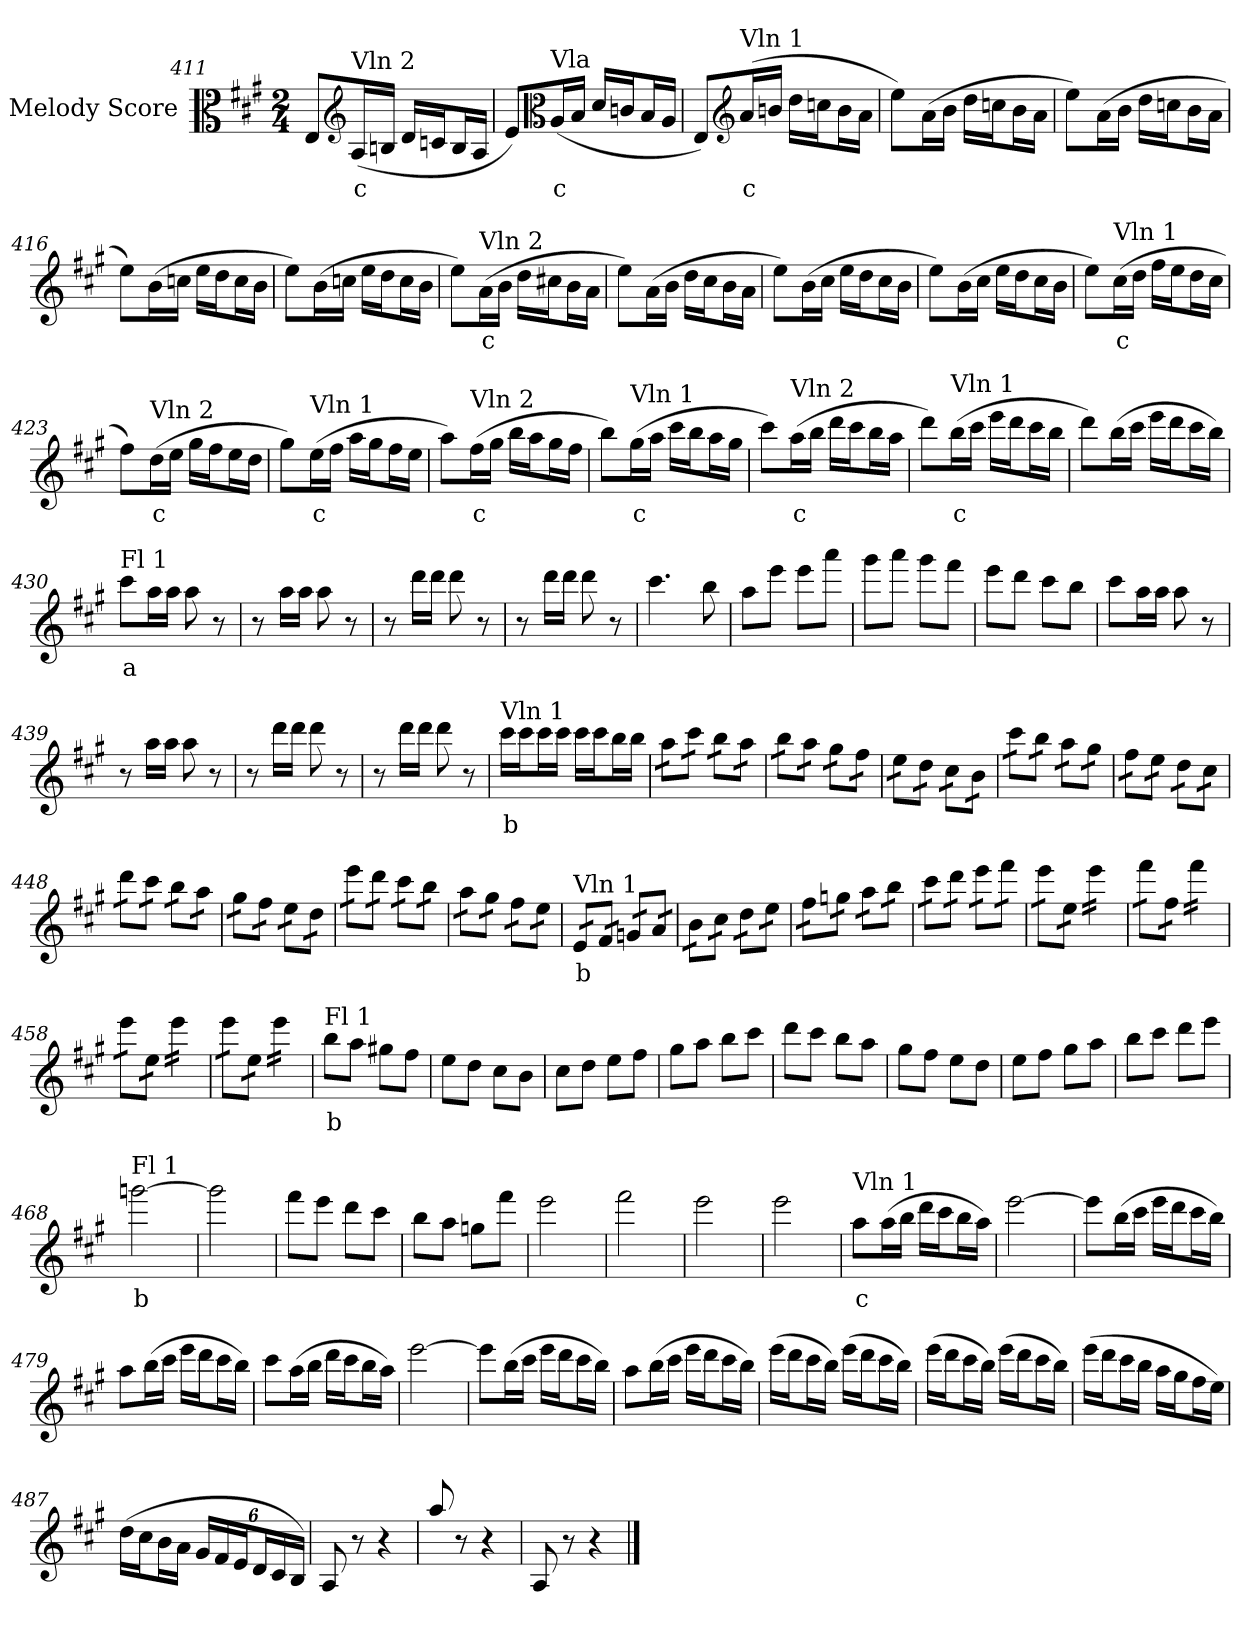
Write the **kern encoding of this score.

**kern	**text
*part1	*part1
*staff1	*staff1
*I"Melody Score	*
*clefC3	*
*k[f#c#g#]	*
*M2/4	*
=411	=411
8E/L	.
*clefG2	*
!LO:TX:a:t=Vln 2	!
!	!LO:LY:b:color=#FF0000
(16A/L	c
16Bn/JJ	.
16d/LL	.
16cn/J	.
16B/L	.
16A/JJ	.
=412	=412
8e/L)	.
*clefC3	*
!LO:TX:a:t=Vla	!
!	!LO:LY:b:color=#FF0000
(16A/L	c
16B/JJ	.
16d/LL	.
16cn/J	.
16B/L	.
16A/JJ	.
=413	=413
8E/L)	.
*clefG2	*
!LO:TX:a:t=Vln 1	!
!	!LO:LY:b:color=#FF0000
(16a/L	c
16bn/JJ	.
16dd\LL	.
16ccn\J	.
16b\L	.
16a\JJ	.
=414	=414
8ee\L)	.
(16a\L	.
16b\JJ	.
16dd\LL	.
16ccn\J	.
16b\L	.
16a\JJ	.
=415	=415
8ee\L)	.
(16a\L	.
16b\JJ	.
16dd\LL	.
16ccn\J	.
16b\L	.
16a\JJ	.
=416	=416
8ee\L)	.
(16b\L	.
16ccn\JJ	.
16ee\LL	.
16dd\J	.
16cc\L	.
16b\JJ	.
=417	=417
8ee\L)	.
(16b\L	.
16ccn\JJ	.
16ee\LL	.
16dd\J	.
16cc\L	.
16b\JJ	.
=418	=418
8ee\L)	.
!LO:TX:a:t=Vln 2	!
!	!LO:LY:b:color=#FF0000
(16a\L	c
16b\JJ	.
16dd\LL	.
16cc#X\J	.
16b\L	.
16a\JJ	.
=419	=419
8ee\L)	.
(16a\L	.
16b\JJ	.
16dd\LL	.
16cc#\J	.
16b\L	.
16a\JJ	.
=420	=420
8ee\L)	.
(16b\L	.
16cc#\JJ	.
16ee\LL	.
16dd\J	.
16cc#\L	.
16b\JJ	.
=421	=421
8ee\L)	.
(16b\L	.
16cc#\JJ	.
16ee\LL	.
16dd\J	.
16cc#\L	.
16b\JJ	.
=422	=422
8ee\L)	.
!LO:TX:a:t=Vln 1	!
!	!LO:LY:b:color=#FF0000
(16cc#\L	c
16dd\JJ	.
16ff#\LL	.
16ee\J	.
16dd\L	.
16cc#\JJ	.
=423	=423
8ff#\L)	.
!LO:TX:a:t=Vln 2	!
!	!LO:LY:b:color=#FF0000
(16dd\L	c
16ee\JJ	.
16gg#\LL	.
16ff#\J	.
16ee\L	.
16dd\JJ	.
=424	=424
8gg#\L)	.
!LO:TX:a:t=Vln 1	!
!	!LO:LY:b:color=#FF0000
(16ee\L	c
16ff#\JJ	.
16aa\LL	.
16gg#\J	.
16ff#\L	.
16ee\JJ	.
=425	=425
8aa\L)	.
!LO:TX:a:t=Vln 2	!
!	!LO:LY:b:color=#FF0000
(16ff#\L	c
16gg#\JJ	.
16bb\LL	.
16aa\J	.
16gg#\L	.
16ff#\JJ	.
=426	=426
8bb\L)	.
!LO:TX:a:t=Vln 1	!
!	!LO:LY:b:color=#FF0000
(16gg#\L	c
16aa\JJ	.
16ccc#\LL	.
16bb\J	.
16aa\L	.
16gg#\JJ	.
=427	=427
8ccc#\L)	.
!LO:TX:a:t=Vln 2	!
!	!LO:LY:b:color=#FF0000
(16aa\L	c
16bb\JJ	.
16ddd\LL	.
16ccc#\J	.
16bb\L	.
16aa\JJ	.
=428	=428
8ddd\L)	.
!LO:TX:a:t=Vln 1	!
!	!LO:LY:b:color=#FF0000
(16bb\L	c
16ccc#\JJ	.
16eee\LL	.
16ddd\J	.
16ccc#\L	.
16bb\JJ	.
=429	=429
8ddd\L)	.
(16bb\L	.
16ccc#\JJ	.
16eee\LL	.
16ddd\J	.
16ccc#\L	.
16bb\JJ)	.
=430	=430
!LO:TX:a:t=Fl 1	!
!	!LO:LY:b:color=#FF0000
8ccc#\L	a
16aa\L	.
16aa\JJ	.
8aa\	.
8r	.
=431	=431
8r	.
16aa\LL	.
16aa\JJ	.
8aa\	.
8r	.
=432	=432
8r	.
16ddd\LL	.
16ddd\JJ	.
8ddd\	.
8r	.
=433	=433
8r	.
16ddd\LL	.
16ddd\JJ	.
8ddd\	.
8r	.
=434	=434
4.ccc#\	.
8bb\	.
=435	=435
8aa\L	.
8eee\J	.
8eee\L	.
8aaa\J	.
=436	=436
8ggg#\L	.
8aaa\J	.
8ggg#\L	.
8fff#\J	.
=437	=437
8eee\L	.
8ddd\J	.
8ccc#\L	.
8bb\J	.
=438	=438
8ccc#\L	.
16aa\L	.
16aa\JJ	.
8aa\	.
8r	.
=439	=439
8r	.
16aa\LL	.
16aa\JJ	.
8aa\	.
8r	.
=440	=440
8r	.
16ddd\LL	.
16ddd\JJ	.
8ddd\	.
8r	.
=441	=441
8r	.
16ddd\LL	.
16ddd\JJ	.
8ddd\	.
8r	.
=442	=442
!LO:TX:a:t=Vln 1	!
!	!LO:LY:b:color=#FF0000
16ccc#\LL	b
16ccc#\J	.
16ccc#\L	.
16ccc#\JJ	.
16ccc#\LL	.
16ccc#\J	.
16bb\L	.
16bb\JJ	.
=443	=443
*tremolo	*
16aa\LL	.
16aa\	.
16ccc#\	.
16ccc#\JJ	.
16bb\LL	.
16bb\	.
16aa\	.
16aa\JJ	.
=444	=444
16bb\LL	.
16bb\	.
16aa\	.
16aa\JJ	.
16gg#\LL	.
16gg#\	.
16ff#\	.
16ff#\JJ	.
=445	=445
16ee\LL	.
16ee\	.
16dd\	.
16dd\JJ	.
16cc#\LL	.
16cc#\	.
16b\	.
16b\JJ	.
=446	=446
16ccc#\LL	.
16ccc#\	.
16bb\	.
16bb\JJ	.
16aa\LL	.
16aa\	.
16gg#\	.
16gg#\JJ	.
=447	=447
16ff#\LL	.
16ff#\	.
16ee\	.
16ee\JJ	.
16dd\LL	.
16dd\	.
16cc#\	.
16cc#\JJ	.
=448	=448
16ddd\LL	.
16ddd\	.
16ccc#\	.
16ccc#\JJ	.
16bb\LL	.
16bb\	.
16aa\	.
16aa\JJ	.
=449	=449
16gg#\LL	.
16gg#\	.
16ff#\	.
16ff#\JJ	.
16ee\LL	.
16ee\	.
16dd\	.
16dd\JJ	.
=450	=450
16eee\LL	.
16eee\	.
16ddd\	.
16ddd\JJ	.
16ccc#\LL	.
16ccc#\	.
16bb\	.
16bb\JJ	.
=451	=451
16aa\LL	.
16aa\	.
16gg#\	.
16gg#\JJ	.
16ff#\LL	.
16ff#\	.
16ee\	.
16ee\JJ	.
=452	=452
!LO:TX:a:t=Vln 1	!
!	!LO:LY:b:color=#FF0000
16e/LL	b
16e/	.
16f#/	.
16f#/JJ	.
16gn/LL	.
16gn/	.
16a/	.
16a/JJ	.
=453	=453
16b\LL	.
16b\	.
16cc#\	.
16cc#\JJ	.
16dd\LL	.
16dd\	.
16ee\	.
16ee\JJ	.
=454	=454
16ff#\LL	.
16ff#\	.
16ggn\	.
16ggn\JJ	.
16aa\LL	.
16aa\	.
16bb\	.
16bb\JJ	.
=455	=455
16ccc#\LL	.
16ccc#\	.
16ddd\	.
16ddd\JJ	.
16eee\LL	.
16eee\	.
16fff#\	.
16fff#\JJ	.
=456	=456
16eee\LL	.
16eee\	.
16ee\	.
16ee\JJ	.
16eee\LL	.
16eee\	.
16eee\	.
16eee\JJ	.
=457	=457
16fff#\LL	.
16fff#\	.
16ff#\	.
16ff#\JJ	.
16fff#\LL	.
16fff#\	.
16fff#\	.
16fff#\JJ	.
=458	=458
16eee\LL	.
16eee\	.
16ee\	.
16ee\JJ	.
16eee\LL	.
16eee\	.
16eee\	.
16eee\JJ	.
=459	=459
16eee\LL	.
16eee\	.
16ee\	.
16ee\JJ	.
16eee\LL	.
16eee\	.
16eee\	.
16eee\JJ	.
*Xtremolo	*
=460	=460
!LO:TX:a:t=Fl 1	!
!	!LO:LY:b:color=#FF0000
8bb\L	b
8aa\J	.
8gg#X\L	.
8ff#\J	.
=461	=461
8ee\L	.
8dd\J	.
8cc#\L	.
8b\J	.
=462	=462
8cc#\L	.
8dd\J	.
8ee\L	.
8ff#\J	.
=463	=463
8gg#\L	.
8aa\J	.
8bb\L	.
8ccc#\J	.
=464	=464
8ddd\L	.
8ccc#\J	.
8bb\L	.
8aa\J	.
=465	=465
8gg#\L	.
8ff#\J	.
8ee\L	.
8dd\J	.
=466	=466
8ee\L	.
8ff#\J	.
8gg#\L	.
8aa\J	.
=467	=467
8bb\L	.
8ccc#\J	.
8ddd\L	.
8eee\J	.
=468	=468
!LO:TX:a:t=Fl 1	!
!	!LO:LY:b:color=#FF0000
[2gggn\	b
=469	=469
2ggg\]	.
=470	=470
8fff#\L	.
8eee\J	.
8ddd\L	.
8ccc#\J	.
=471	=471
8bb\L	.
8aa\J	.
8ggn\L	.
8fff#\J	.
=472	=472
2eee\	.
=473	=473
2fff#\	.
=474	=474
2eee\	.
=475	=475
2eee\	.
=476	=476
!LO:TX:a:t=Vln 1	!
!	!LO:LY:color=#FF0000
8aa\L	c
(16aa\L	.
16bb\JJ	.
16ddd\LL	.
16ccc#\J	.
16bb\L	.
16aa\JJ)	.
=477	=477
[2eee\	.
=478	=478
8eee\L]	.
(16bb\L	.
16ccc#\JJ	.
16eee\LL	.
16ddd\J	.
16ccc#\L	.
16bb\JJ)	.
=479	=479
8aa\L	.
(16bb\L	.
16ccc#\JJ	.
16eee\LL	.
16ddd\J	.
16ccc#\L	.
16bb\JJ)	.
=480	=480
8ccc#\L	.
(16aa\L	.
16bb\JJ	.
16ddd\LL	.
16ccc#\J	.
16bb\L	.
16aa\JJ)	.
=481	=481
[2eee\	.
=482	=482
8eee\L]	.
(16bb\L	.
16ccc#\JJ	.
16eee\LL	.
16ddd\J	.
16ccc#\L	.
16bb\JJ)	.
=483	=483
8aa\L	.
(16bb\L	.
16ccc#\JJ	.
16eee\LL	.
16ddd\J	.
16ccc#\L	.
16bb\JJ)	.
=484	=484
(16eee\LL	.
16ddd\J	.
16ccc#\L	.
16bb\JJ)	.
(16eee\LL	.
16ddd\J	.
16ccc#\L	.
16bb\JJ)	.
=485	=485
(16eee\LL	.
16ddd\J	.
16ccc#\L	.
16bb\JJ)	.
(16eee\LL	.
16ddd\J	.
16ccc#\L	.
16bb\JJ)	.
=486	=486
(16eee\LL	.
16ddd\J	.
16ccc#\L	.
16bb\JJ	.
16aa\LL	.
16gg#\J	.
16ff#\L	.
16ee\JJ)	.
=487	=487
(16dd\LL	.
16cc#\J	.
16b\L	.
16a\JJ	.
*Xbrackettup	*
24g#/LL	.
24f#/	.
24e/J	.
24d/L	.
24c#/	.
24B/JJ)	.
=488	=488
8A/	.
8r	.
4r	.
=489	=489
8aa/	.
8r	.
4r	.
=490	=490
8A/	.
8r	.
4r	.
==	==
*-	*-
